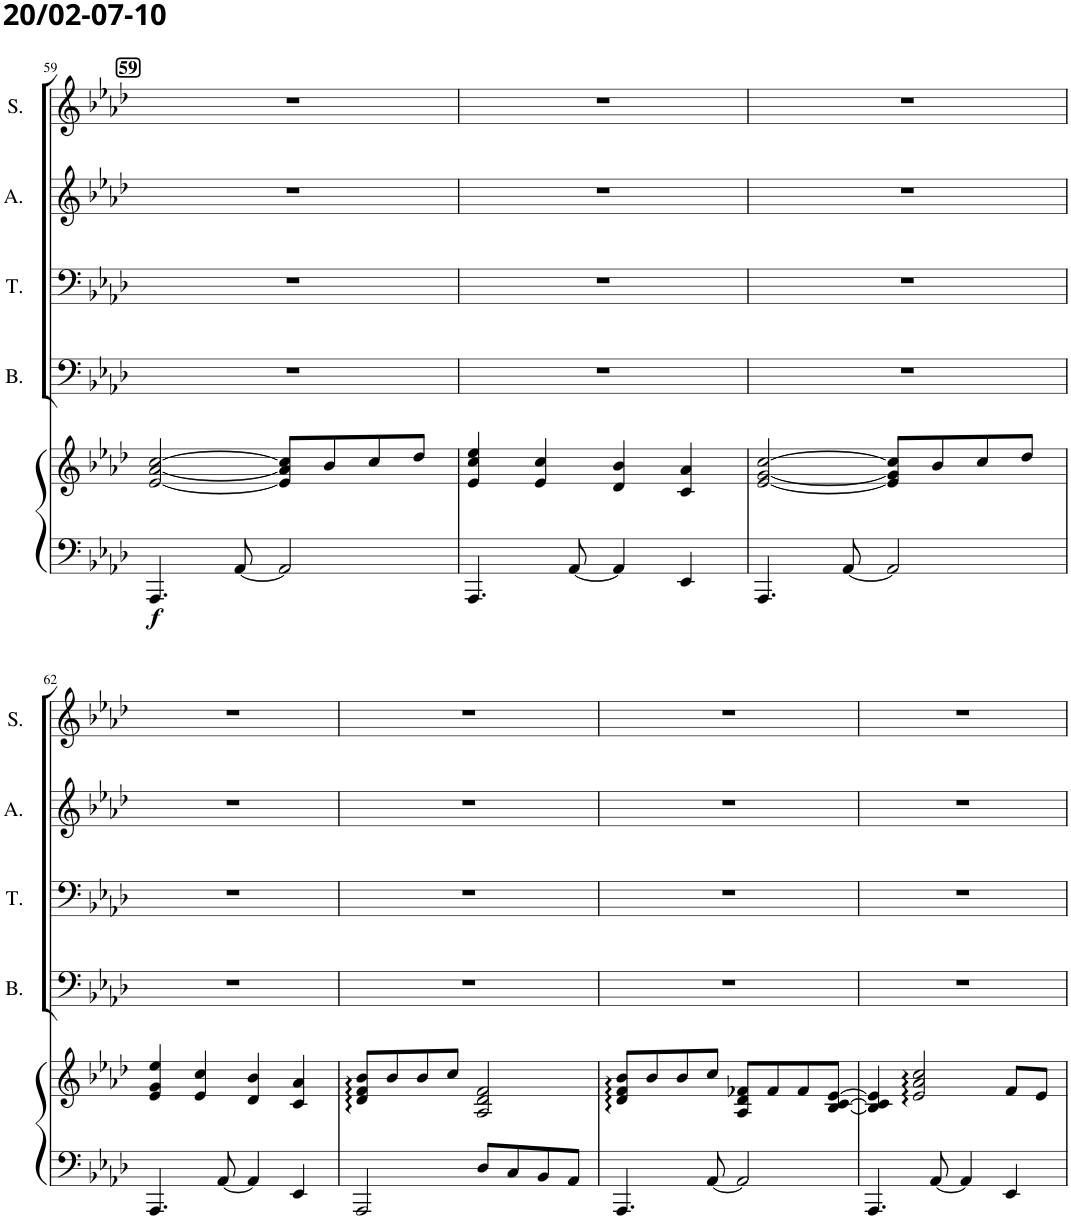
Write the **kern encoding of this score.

**kern	**kern	**dynam	**kern	**kern	**kern	**kern
*part5	*part5	*part5	*part4	*part3	*part2	*part1
*staff6	*staff5	*staff5/6	*staff4	*staff3	*staff2	*staff1
*I"Piano	*	*	*I"Bas	*I"Tenor	*I"Alt	*I"Sopraan
*I'Pno	*	*	*I'B.	*I'T.	*I'A.	*I'S.
!!LO:PB:g=z
*clefF4	*clefG2	*	*clefF4	*clefF4	*clefG2	*clefG2
*k[b-e-a-d-]	*k[b-e-a-d-]	*	*k[b-e-a-d-]	*k[b-e-a-d-]	*k[b-e-a-d-]	*k[b-e-a-d-]
*M4/4	*M4/4	*	*M4/4	*M4/4	*M4/4	*M4/4
!!LO:REH:place=s1:a:B:cj:fs=11:t=59
=59	=59	=59	=59	=59	=59	=59
!	!	!LO:DY:b=2	!	!	!	!
4.AAA-/	[2e-/ [2a-/ [2cc/	f	1r	1r	1r	1r
[8AA-/	.	.	.	.	.	.
2AA-/]	8e-/] 8a-/] 8cc/]L	.	.	.	.	.
.	8b-/	.	.	.	.	.
.	8cc/	.	.	.	.	.
.	8dd-/J	.	.	.	.	.
=60	=60	=60	=60	=60	=60	=60
4.AAA-/	4e-/ 4cc/ 4ee-/	.	1r	1r	1r	1r
.	4e-/ 4cc/	.	.	.	.	.
[8AA-/	.	.	.	.	.	.
4AA-/]	4d-/ 4b-/	.	.	.	.	.
4EE-/	4c/ 4a-/	.	.	.	.	.
=61	=61	=61	=61	=61	=61	=61
4.AAA-/	[2e-/ [2g/ [2cc/	.	1r	1r	1r	1r
[8AA-/	.	.	.	.	.	.
2AA-/]	8e-/] 8g/] 8cc/]L	.	.	.	.	.
.	8b-/	.	.	.	.	.
.	8cc/	.	.	.	.	.
.	8dd-/J	.	.	.	.	.
!!LO:LB:g=z
=62	=62	=62	=62	=62	=62	=62
4.AAA-/	4e-/ 4g/ 4ee-/	.	1r	1r	1r	1r
.	4e-/ 4cc/	.	.	.	.	.
[8AA-/	.	.	.	.	.	.
4AA-/]	4d-/ 4b-/	.	.	.	.	.
4EE-/	4c/ 4a-/	.	.	.	.	.
=63	=63	=63	=63	=63	=63	=63
2AAA-/	8d-/ 8f/ 8b-/L	.	1r	1r	1r	1r
.	8b-/	.	.	.	.	.
.	8b-/	.	.	.	.	.
.	8cc/J	.	.	.	.	.
8D-/L	2A-/ 2d-/ 2f/	.	.	.	.	.
8C/	.	.	.	.	.	.
8BB-/	.	.	.	.	.	.
8AA-/J	.	.	.	.	.	.
=64	=64	=64	=64	=64	=64	=64
4.AAA-/	8d-/ 8f/ 8b-/L	.	1r	1r	1r	1r
.	8b-/	.	.	.	.	.
.	8b-/	.	.	.	.	.
[8AA-/	8cc/J	.	.	.	.	.
2AA-/]	8A-/ 8d-/ 8f-X/L	.	.	.	.	.
.	8f-/	.	.	.	.	.
.	8f-/	.	.	.	.	.
.	[8B-/ [8c/ [8e-/J	.	.	.	.	.
=65	=65	=65	=65	=65	=65	=65
4.AAA-/	4B-/] 4c/] 4e-/]	.	1r	1r	1r	1r
.	2e-/ 2a-/ 2cc/	.	.	.	.	.
[8AA-/	.	.	.	.	.	.
4AA-/]	.	.	.	.	.	.
4EE-/	8f/L	.	.	.	.	.
.	8e-/J	.	.	.	.	.
=	=	=	=	=	=	=
*-	*-	*-	*-	*-	*-	*-
